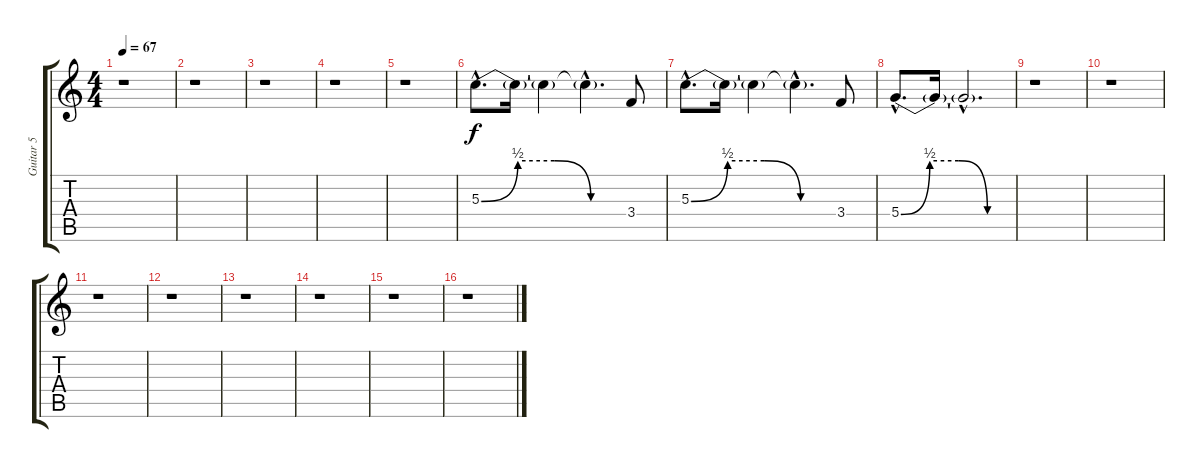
\track ("Guitar 5" "Guitar 5") {instrument distortionguitar}
\staff {score tabs}
\tuning (E4 B3 G3 D3 A2 E2) {hide}
\ts (4 4)
\tempo 67
\clef g2
\ks c
r.1{dy f} |
r.1 |
r.1 |
r.1 |
r.1 |
5.3{be (custom 0 0 15 2 30 2 45 0 60 0) hac}.8{d} 5.3{t}.16 5.3{t}.4 5.3{hac t}.4{d} 3.4.8 |
5.3{be (custom 0 0 15 2 30 2 45 0 60 0) hac}.8{d} 5.3{t}.16 5.3{t}.4 5.3{hac t}.4{d} 3.4.8 |
5.4{be (custom 0 0 15 2 30 2 45 0 60 0) hac}.8{d} 5.4{t}.16 5.4{hac t}.2{d} |
r.1 |
r.1 |
r.1 |
r.1 |
r.1 |
r.1 |
r.1 |
r.1
